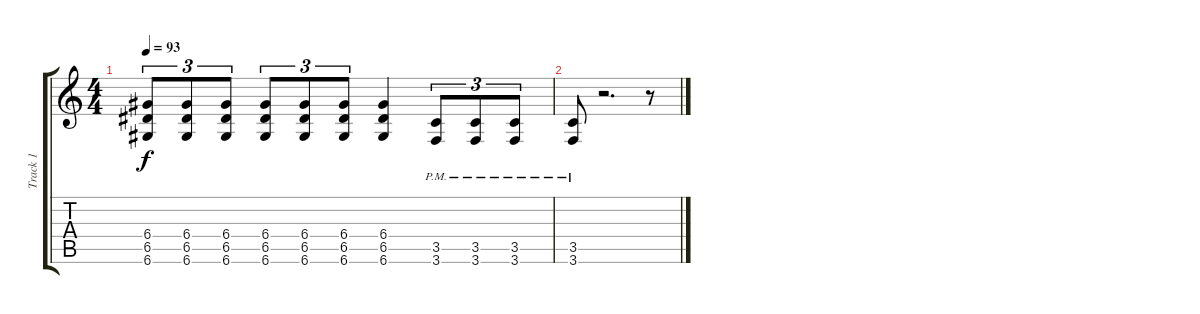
\track ("Track 1" "Track 1") {instrument overdrivenguitar}
\staff {score tabs}
\tuning (E4 B3 G3 D3 A2 D2) {hide}
\ts (4 4)
\tempo 93
\clef g2
\ks c
(6.4 6.5 6.6).8{tu (3 2) dy f} (6.4 6.5 6.6).8{tu (3 2)} (6.4 6.5 6.6).8{tu (3 2)} (6.4 6.5 6.6).8{tu (3 2)} (6.4 6.5 6.6).8{tu (3 2)} (6.4 6.5 6.6).8{tu (3 2)} (6.4 6.5 6.6).4 (3.5{pm} 3.6{pm}).8{tu (3 2)} (3.5{pm} 3.6{pm}).8{tu (3 2)} (3.5{pm} 3.6{pm}).8{tu (3 2)} |
(3.5{pm} 3.6{pm}).8 r.2{d} r.8
